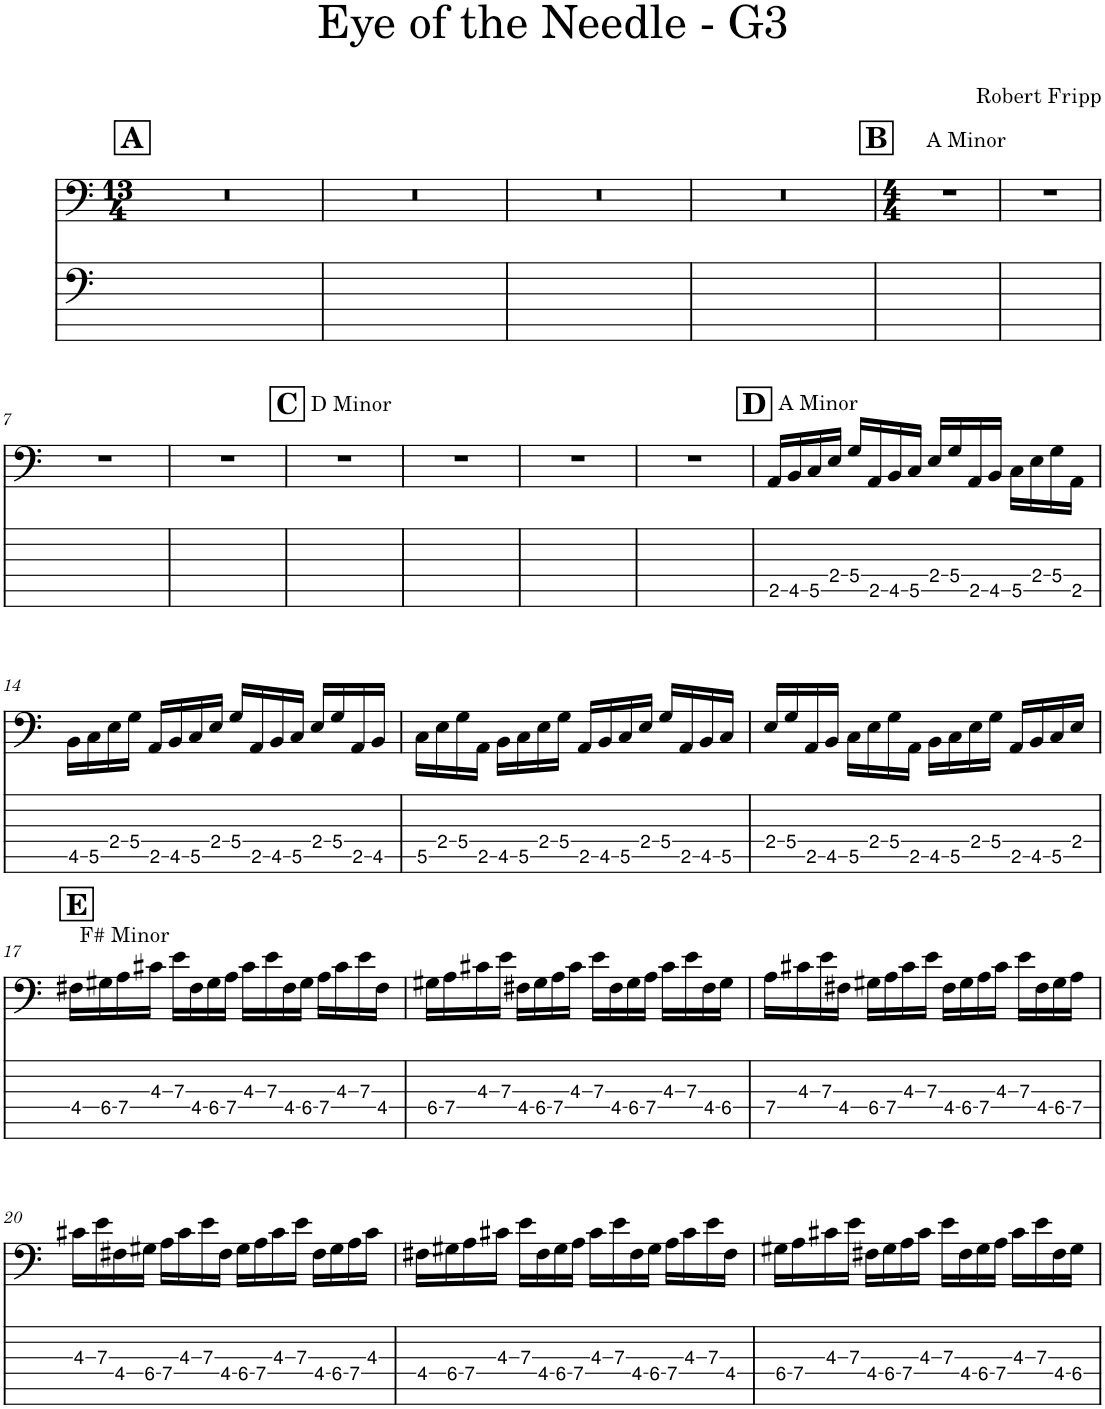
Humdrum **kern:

**kern	**kern
*part1	*part1
*staff2	*staff1
*I"Acoustic Guitar (NST)	*
*I'Guit.	*
*stria6	*
*clefF4	*clefF4
*k[]	*k[]
*M13/4	*M13/4
!!LO:REH:place=s1:a:B:cj:fs=14:t=A
=1	=1
4%13r	4%13r
=2	=2
4%13r	4%13r
=3	=3
4%13r	4%13r
=4	=4
4%13r	4%13r
!!LO:REH:place=s1:a:B:cj:fs=14:t=B
=5	=5
*M4/4	*M4/4
!	!LO:TX:a:t=A Minor
1r	1r
=6	=6
1r	1r
!!LO:LB:g=z
=7	=7
1r	1r
=8	=8
1r	1r
!!LO:REH:place=s1:a:B:cj:fs=14:t=C
=9	=9
!	!LO:TX:a:t=D Minor
1r	1r
=10	=10
1r	1r
=11	=11
1r	1r
=12	=12
1r	1r
!!LO:REH:place=s1:a:B:cj:fs=14:t=D
=13	=13
!	!LO:TX:a:t=A Minor
16AALL	16AA/LL
16BBJ	16BB/
16CL	16C/
16EJJ	16E/JJ
16GLL	16G/LL
16AAJ	16AA/
16BBL	16BB/
16CJJ	16C/JJ
16ELL	16E/LL
16GJ	16G/
16AAL	16AA/
16BBJJ	16BB/JJ
16CLL	16C\LL
16EJ	16E\
16GL	16G\
16AAJJ	16AA\JJ
!!LO:LB:g=z
=14	=14
16BBLL	16BB\LL
16CJ	16C\
16EL	16E\
16GJJ	16G\JJ
16AALL	16AA/LL
16BBJ	16BB/
16CL	16C/
16EJJ	16E/JJ
16GLL	16G/LL
16AAJ	16AA/
16BBL	16BB/
16CJJ	16C/JJ
16ELL	16E/LL
16GJ	16G/
16AAL	16AA/
16BBJJ	16BB/JJ
=15	=15
16CLL	16C\LL
16EJ	16E\
16GL	16G\
16AAJJ	16AA\JJ
16BBLL	16BB\LL
16CJ	16C\
16EL	16E\
16GJJ	16G\JJ
16AALL	16AA/LL
16BBJ	16BB/
16CL	16C/
16EJJ	16E/JJ
16GLL	16G/LL
16AAJ	16AA/
16BBL	16BB/
16CJJ	16C/JJ
=16	=16
16ELL	16E/LL
16GJ	16G/
16AAL	16AA/
16BBJJ	16BB/JJ
16CLL	16C\LL
16EJ	16E\
16GL	16G\
16AAJJ	16AA\JJ
16BBLL	16BB\LL
16CJ	16C\
16EL	16E\
16GJJ	16G\JJ
16AALL	16AA/LL
16BBJ	16BB/
16CL	16C/
16EJJ	16E/JJ
!!LO:LB:g=z
!!LO:REH:place=s1:a:B:cj:fs=14:t=E
=17	=17
!	!LO:TX:a:t=F# Minor
16F#LL	16F#X\LL
16G#J	16G#X\
16AL	16A\
16c#JJ	16c#X\JJ
16eLL	16e\LL
16F#J	16F#\
16G#L	16G#\
16AJJ	16A\JJ
16c#LL	16c#\LL
16eJ	16e\
16F#L	16F#\
16G#JJ	16G#\JJ
16ALL	16A\LL
16c#J	16c#\
16eL	16e\
16F#JJ	16F#\JJ
=18	=18
16G#LL	16G#X\LL
16AJ	16A\
16c#L	16c#X\
16eJJ	16e\JJ
16F#LL	16F#X\LL
16G#J	16G#\
16AL	16A\
16c#JJ	16c#\JJ
16eLL	16e\LL
16F#J	16F#\
16G#L	16G#\
16AJJ	16A\JJ
16c#LL	16c#\LL
16eJ	16e\
16F#L	16F#\
16G#JJ	16G#\JJ
=19	=19
16ALL	16A\LL
16c#J	16c#X\
16eL	16e\
16F#JJ	16F#X\JJ
16G#LL	16G#X\LL
16AJ	16A\
16c#L	16c#\
16eJJ	16e\JJ
16F#LL	16F#\LL
16G#J	16G#\
16AL	16A\
16c#JJ	16c#\JJ
16eLL	16e\LL
16F#J	16F#\
16G#L	16G#\
16AJJ	16A\JJ
!!LO:LB:g=z
=20	=20
16c#LL	16c#X\LL
16eJ	16e\
16F#L	16F#X\
16G#JJ	16G#X\JJ
16ALL	16A\LL
16c#J	16c#\
16eL	16e\
16F#JJ	16F#\JJ
16G#LL	16G#\LL
16AJ	16A\
16c#L	16c#\
16eJJ	16e\JJ
16F#LL	16F#\LL
16G#J	16G#\
16AL	16A\
16c#JJ	16c#\JJ
=21	=21
16F#LL	16F#X\LL
16G#J	16G#X\
16AL	16A\
16c#JJ	16c#X\JJ
16eLL	16e\LL
16F#J	16F#\
16G#L	16G#\
16AJJ	16A\JJ
16c#LL	16c#\LL
16eJ	16e\
16F#L	16F#\
16G#JJ	16G#\JJ
16ALL	16A\LL
16c#J	16c#\
16eL	16e\
16F#JJ	16F#\JJ
=22	=22
16G#LL	16G#X\LL
16AJ	16A\
16c#L	16c#X\
16eJJ	16e\JJ
16F#LL	16F#X\LL
16G#J	16G#\
16AL	16A\
16c#JJ	16c#\JJ
16eLL	16e\LL
16F#J	16F#\
16G#L	16G#\
16AJJ	16A\JJ
16c#LL	16c#\LL
16eJ	16e\
16F#L	16F#\
16G#JJ	16G#\JJ
=	=
*-	*-
